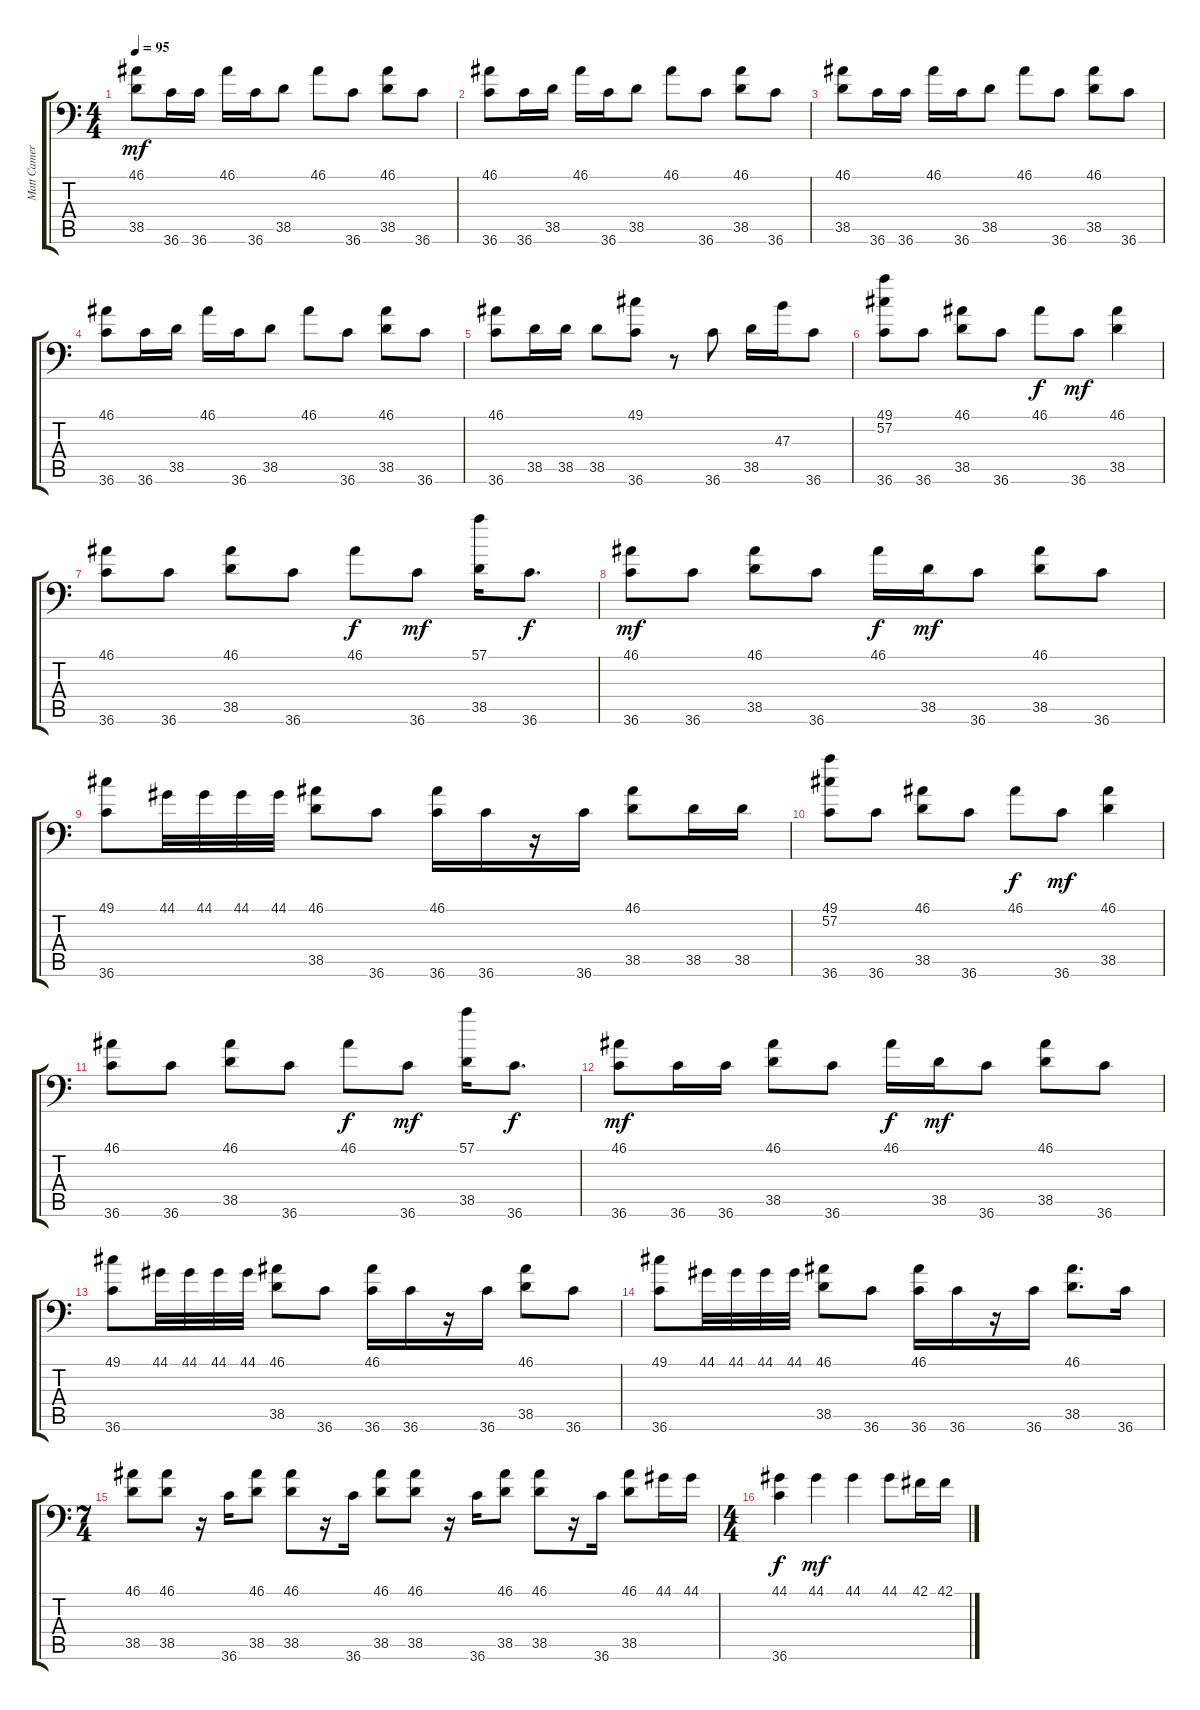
\track ("Matt Cameron - Drums" "Matt Camer") {instrument acousticgrandpiano}
\staff {score tabs}
\tuning (C-1 C-1 C-1 C-1 C-1 C-1) {hide}
\ts (4 4)
\tempo 95
\clef f4
\ks c
(46.1 38.5).8{dy mf} 36.6.16 36.6.16 46.1.16 36.6.16 38.5.8 46.1.8 36.6.8 (46.1 38.5).8 36.6.8 |
(46.1 36.6).8 36.6.16 38.5.16 46.1.16 36.6.16 38.5.8 46.1.8 36.6.8 (46.1 38.5).8 36.6.8 |
(46.1 38.5).8 36.6.16 36.6.16 46.1.16 36.6.16 38.5.8 46.1.8 36.6.8 (46.1 38.5).8 36.6.8 |
(46.1 36.6).8 36.6.16 38.5.16 46.1.16 36.6.16 38.5.8 46.1.8 36.6.8 (46.1 38.5).8 36.6.8 |
(46.1 36.6).8 38.5.16 38.5.16 38.5.8 (49.1 36.6).8 r.8 36.6.8 38.5.16 47.3.16 36.6.8 |
(49.1 57.2 36.6).8 36.6.8 (46.1 38.5).8 36.6.8 46.1.8{dy f} 36.6.8{dy mf} (46.1 38.5).4 |
(46.1 36.6).8 36.6.8 (46.1 38.5).8 36.6.8 46.1.8{dy f} 36.6.8{dy mf} (57.1 38.5).16 36.6.8{d dy f} |
(46.1 36.6).8{dy mf} 36.6.8 (46.1 38.5).8 36.6.8 46.1.16{dy f} 38.5.16{dy mf} 36.6.8 (46.1 38.5).8 36.6.8 |
(49.1 36.6).8 44.1.32 44.1.32 44.1.32 44.1.32 (46.1 38.5).8 36.6.8 (46.1 36.6).16 36.6.16 r.16 36.6.16 (46.1 38.5).8 38.5.16 38.5.16 |
(49.1 57.2 36.6).8 36.6.8 (46.1 38.5).8 36.6.8 46.1.8{dy f} 36.6.8{dy mf} (46.1 38.5).4 |
(46.1 36.6).8 36.6.8 (46.1 38.5).8 36.6.8 46.1.8{dy f} 36.6.8{dy mf} (57.1 38.5).16 36.6.8{d dy f} |
(46.1 36.6).8{dy mf} 36.6.16 36.6.16 (46.1 38.5).8 36.6.8 46.1.16{dy f} 38.5.16{dy mf} 36.6.8 (46.1 38.5).8 36.6.8 |
(49.1 36.6).8 44.1.32 44.1.32 44.1.32 44.1.32 (46.1 38.5).8 36.6.8 (46.1 36.6).16 36.6.16 r.16 36.6.16 (46.1 38.5).8 36.6.8 |
(49.1 36.6).8 44.1.32 44.1.32 44.1.32 44.1.32 (46.1 38.5).8 36.6.8 (46.1 36.6).16 36.6.16 r.16 36.6.16 (46.1 38.5).8{d} 36.6.16 |
\ts (7 4)
(46.1 38.5).8 (46.1 38.5).8 r.16 36.6.16 (46.1 38.5).8 (46.1 38.5).8 r.16 36.6.16 (46.1 38.5).8 (46.1 38.5).8 r.16 36.6.16 (46.1 38.5).8 (46.1 38.5).8 r.16 36.6.16 (46.1 38.5).8 44.1.16 44.1.16 |
\ts (4 4)
(44.1 36.6).4{dy f} 44.1.4{dy mf} 44.1.4 44.1.8 42.1.16 42.1.16
